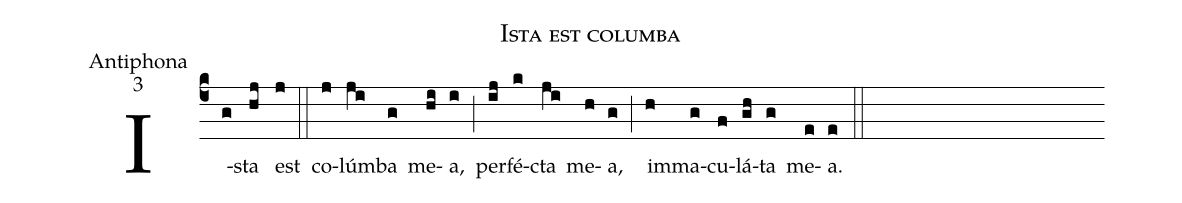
name:Ista est columba;
office-part:Antiphona;
mode:3;
%%
(c4) I(g)sta(hj) est(j) (::)
co(j)lúm(ji)ba(g) me(hi)a,(i) (;) per(ij)fé(k)cta(ji) me(h)a,(g) (;) im(h)ma(g)cu(f)lá(gh)ta(g) me(e)a.(e) (::)
